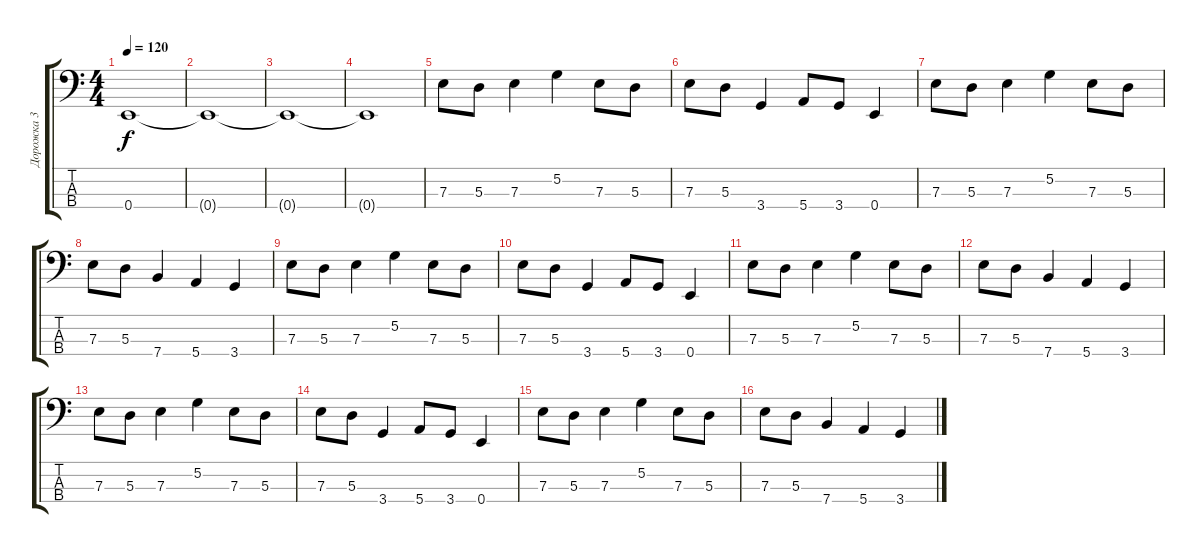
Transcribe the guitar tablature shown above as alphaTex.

\track ("Дорожка 3" "Дорожка 3") {instrument electricbassfinger}
\staff {score tabs}
\tuning (G2 D2 A1 E1) {hide}
\ts (4 4)
\tempo 120
\clef f4
\ks c
0.4.1{dy f} |
0.4{t}.1 |
0.4{t}.1 |
0.4{t}.1 |
7.3.8 5.3.8 7.3.4 5.2.4 7.3.8 5.3.8 |
7.3.8 5.3.8 3.4.4 5.4.8 3.4.8 0.4.4 |
7.3.8 5.3.8 7.3.4 5.2.4 7.3.8 5.3.8 |
7.3.8 5.3.8 7.4.4 5.4.4 3.4.4 |
7.3.8 5.3.8 7.3.4 5.2.4 7.3.8 5.3.8 |
7.3.8 5.3.8 3.4.4 5.4.8 3.4.8 0.4.4 |
7.3.8 5.3.8 7.3.4 5.2.4 7.3.8 5.3.8 |
7.3.8 5.3.8 7.4.4 5.4.4 3.4.4 |
7.3.8 5.3.8 7.3.4 5.2.4 7.3.8 5.3.8 |
7.3.8 5.3.8 3.4.4 5.4.8 3.4.8 0.4.4 |
7.3.8 5.3.8 7.3.4 5.2.4 7.3.8 5.3.8 |
7.3.8 5.3.8 7.4.4 5.4.4 3.4.4
